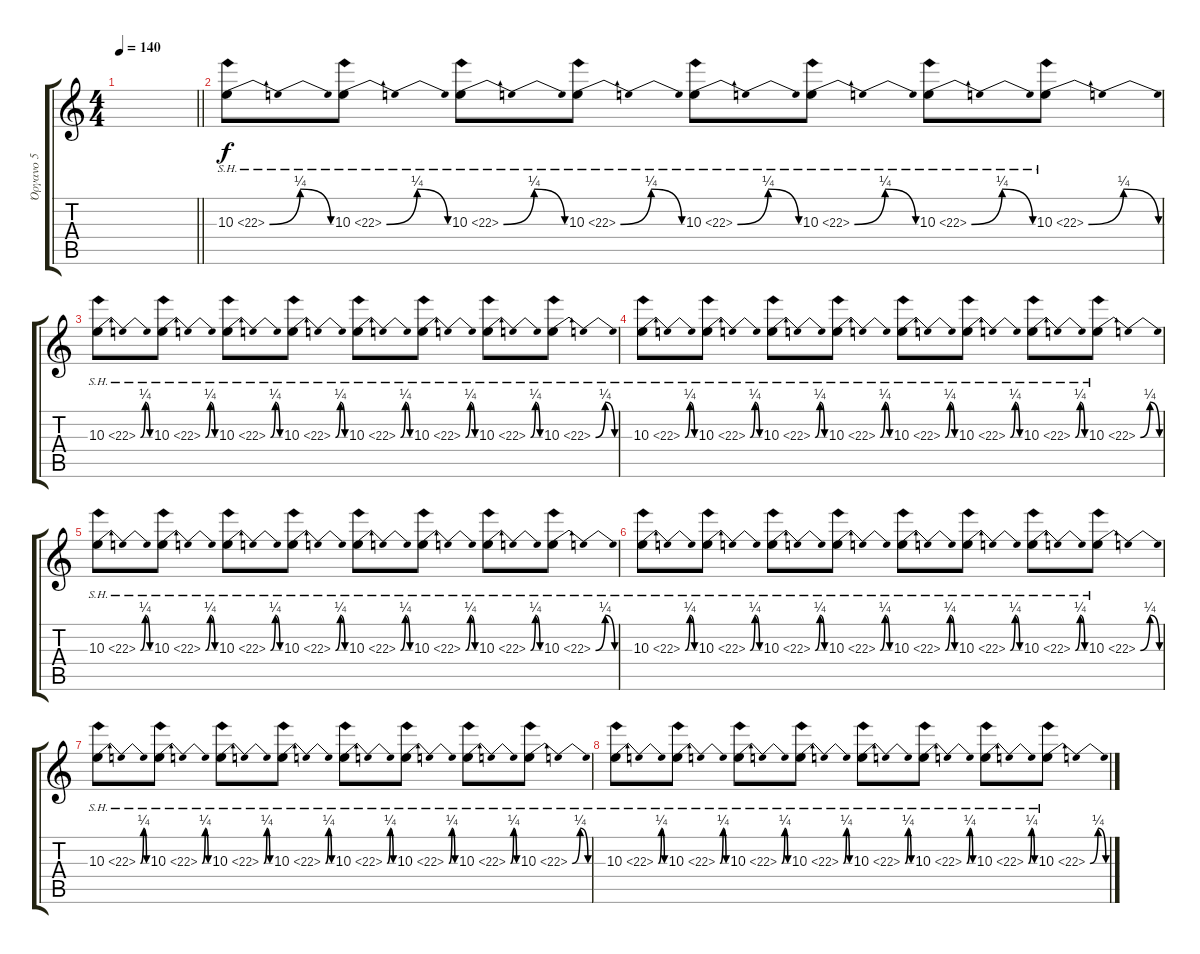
\track ("Όργανο 5" "Όργανο 5") {instrument overdrivenguitar}
\staff {score tabs}
\tuning (Eb4 Bb3 Gb3 Db3 Ab2 Db2) {hide}
\ts (4 4)
\tempo 140
\clef g2
\barLineRight lightlight
\ks c
|
10.3{be (bendrelease 0 0 15 1 45 1 60 0) sh 12}.8 10.3{be (bendrelease 0 0 16 1 46 1 60 0) sh 12}.8 10.3{be (bendrelease 0 0 15 1 45 1 60 0) sh 12}.8 10.3{be (bendrelease 0 0 16 1 46 1 60 0) sh 12}.8 10.3{be (bendrelease 0 0 15 1 45 1 60 0) sh 12}.8 10.3{be (bendrelease 0 0 16 1 46 1 60 0) sh 12}.8 10.3{be (bendrelease 0 0 15 1 45 1 60 0) sh 12}.8 10.3{be (bendrelease 0 0 16 1 46 1 60 0) sh 12}.8 |
10.3{be (bendrelease 0 0 15 1 45 1 60 0) sh 12}.8 10.3{be (bendrelease 0 0 16 1 46 1 60 0) sh 12}.8 10.3{be (bendrelease 0 0 15 1 45 1 60 0) sh 12}.8 10.3{be (bendrelease 0 0 16 1 46 1 60 0) sh 12}.8 10.3{be (bendrelease 0 0 15 1 45 1 60 0) sh 12}.8 10.3{be (bendrelease 0 0 16 1 46 1 60 0) sh 12}.8 10.3{be (bendrelease 0 0 15 1 45 1 60 0) sh 12}.8 10.3{be (bendrelease 0 0 16 1 46 1 60 0) sh 12}.8 |
10.3{be (bendrelease 0 0 15 1 45 1 60 0) sh 12}.8 10.3{be (bendrelease 0 0 16 1 46 1 60 0) sh 12}.8 10.3{be (bendrelease 0 0 15 1 45 1 60 0) sh 12}.8 10.3{be (bendrelease 0 0 16 1 46 1 60 0) sh 12}.8 10.3{be (bendrelease 0 0 15 1 45 1 60 0) sh 12}.8 10.3{be (bendrelease 0 0 16 1 46 1 60 0) sh 12}.8 10.3{be (bendrelease 0 0 15 1 45 1 60 0) sh 12}.8 10.3{be (bendrelease 0 0 16 1 46 1 60 0) sh 12}.8 |
10.3{be (bendrelease 0 0 15 1 45 1 60 0) sh 12}.8 10.3{be (bendrelease 0 0 16 1 46 1 60 0) sh 12}.8 10.3{be (bendrelease 0 0 15 1 45 1 60 0) sh 12}.8 10.3{be (bendrelease 0 0 16 1 46 1 60 0) sh 12}.8 10.3{be (bendrelease 0 0 15 1 45 1 60 0) sh 12}.8 10.3{be (bendrelease 0 0 16 1 46 1 60 0) sh 12}.8 10.3{be (bendrelease 0 0 15 1 45 1 60 0) sh 12}.8 10.3{be (bendrelease 0 0 16 1 46 1 60 0) sh 12}.8 |
10.3{be (bendrelease 0 0 15 1 45 1 60 0) sh 12}.8 10.3{be (bendrelease 0 0 16 1 46 1 60 0) sh 12}.8 10.3{be (bendrelease 0 0 15 1 45 1 60 0) sh 12}.8 10.3{be (bendrelease 0 0 16 1 46 1 60 0) sh 12}.8 10.3{be (bendrelease 0 0 15 1 45 1 60 0) sh 12}.8 10.3{be (bendrelease 0 0 16 1 46 1 60 0) sh 12}.8 10.3{be (bendrelease 0 0 15 1 45 1 60 0) sh 12}.8 10.3{be (bendrelease 0 0 16 1 46 1 60 0) sh 12}.8 |
10.3{be (bendrelease 0 0 15 1 45 1 60 0) sh 12}.8 10.3{be (bendrelease 0 0 16 1 46 1 60 0) sh 12}.8 10.3{be (bendrelease 0 0 15 1 45 1 60 0) sh 12}.8 10.3{be (bendrelease 0 0 16 1 46 1 60 0) sh 12}.8 10.3{be (bendrelease 0 0 15 1 45 1 60 0) sh 12}.8 10.3{be (bendrelease 0 0 16 1 46 1 60 0) sh 12}.8 10.3{be (bendrelease 0 0 15 1 45 1 60 0) sh 12}.8 10.3{be (bendrelease 0 0 16 1 46 1 60 0) sh 12}.8 |
10.3{be (bendrelease 0 0 15 1 45 1 60 0) sh 12}.8 10.3{be (bendrelease 0 0 16 1 46 1 60 0) sh 12}.8 10.3{be (bendrelease 0 0 15 1 45 1 60 0) sh 12}.8 10.3{be (bendrelease 0 0 16 1 46 1 60 0) sh 12}.8 10.3{be (bendrelease 0 0 15 1 45 1 60 0) sh 12}.8 10.3{be (bendrelease 0 0 16 1 46 1 60 0) sh 12}.8 10.3{be (bendrelease 0 0 15 1 45 1 60 0) sh 12}.8 10.3{be (bendrelease 0 0 16 1 46 1 60 0) sh 12}.8
